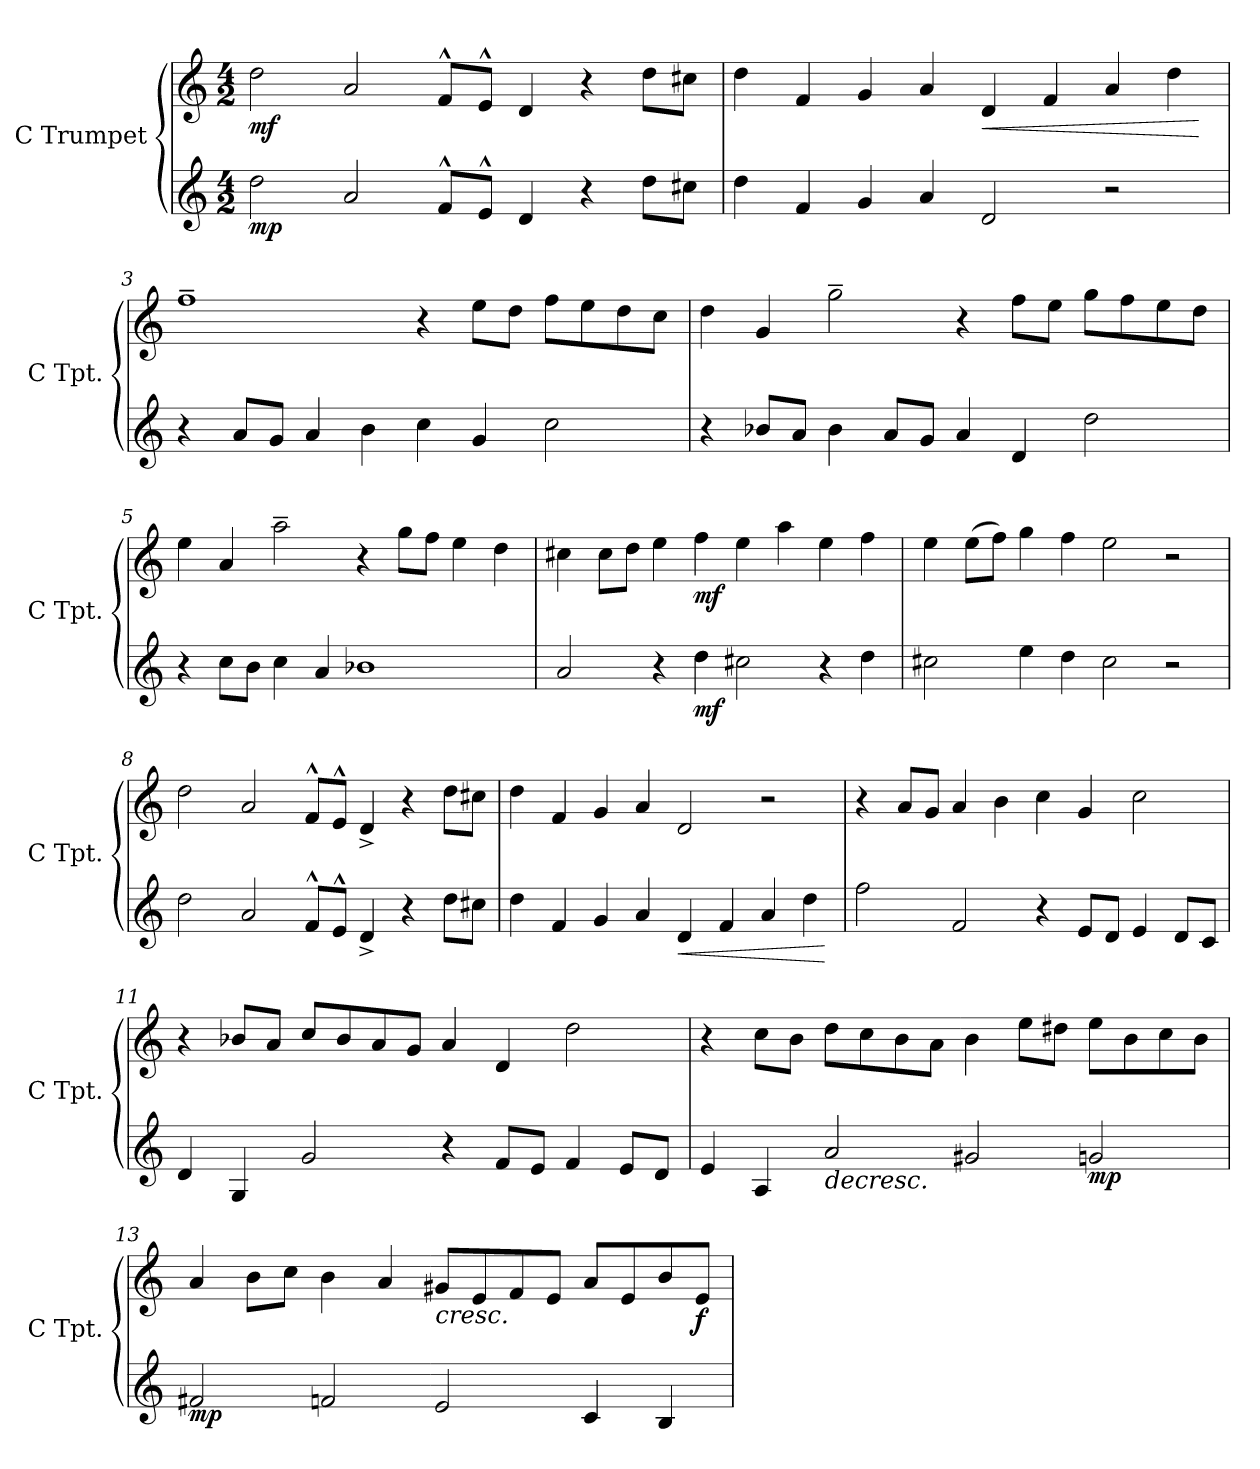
**kern	**dynam	**kern	**dynam
*part2	*part2	*part1	*part1
*staff2	*staff2	*staff1	*staff1
*I"C Trumpet	*	*I"C Trumpet	*
*I'C Tpt.	*	*I'C Tpt.	*
*clefG2	*	*clefG2	*
*k[]	*	*k[]	*
*M4/2	*	*M4/2	*
*MM192	*	*MM192	*
=1	=1	=1	=1
!	!LO:DY:b	!	!LO:DY:b
2dd\	mp	2dd\	mf
2a/	.	2a/	.
8f^^/L	.	8f^^/L	.
8e^^/J	.	8e^^/J	.
4d/	.	4d/	.
4r	.	4r	.
8dd\L	.	8dd\L	.
8cc#X\J	.	8cc#X\J	.
=2	=2	=2	=2
4dd\	.	4dd\	.
4f/	.	4f/	.
4g/	.	4g/	.
4a/	.	4a/	.
!	!	!	!LO:HP:b
2d/	.	4d/	<
.	.	4f/	.
2r	.	4a/	.
.	.	4dd\	.
.	.	.	[
=3	=3	=3	=3
4r	.	1ff~	.
8a/L	.	.	.
8g/J	.	.	.
4a/	.	.	.
4b\	.	.	.
4cc\	.	4r	.
4g/	.	8ee\L	.
.	.	8dd\J	.
2cc\	.	8ff\L	.
.	.	8ee\	.
.	.	8dd\	.
.	.	8cc\J	.
!!LO:LB:g=z
=4	=4	=4	=4
4r	.	4dd\	.
8b-X/L	.	4g/	.
8a/J	.	.	.
4b-\	.	2gg~\	.
8a/L	.	.	.
8g/J	.	.	.
4a/	.	4r	.
4d/	.	8ff\L	.
.	.	8ee\J	.
2dd\	.	8gg\L	.
.	.	8ff\	.
.	.	8ee\	.
.	.	8dd\J	.
=5	=5	=5	=5
4r	.	4ee\	.
8cc\L	.	4a/	.
8b\J	.	.	.
4cc\	.	2aa~\	.
4a/	.	.	.
1b-X	.	4r	.
.	.	8gg\L	.
.	.	8ff\J	.
.	.	4ee\	.
.	.	4dd\	.
=6	=6	=6	=6
2a/	.	4cc#X\	.
.	.	8cc#\L	.
.	.	8dd\J	.
4r	.	4ee\	.
!	!LO:DY:b	!	!LO:DY:b
4dd\	mf	4ff\	mf
2cc#X\	.	4ee\	.
.	.	4aa\	.
4r	.	4ee\	.
4dd\	.	4ff\	.
=7	=7	=7	=7
2cc#X\	.	4ee\	.
.	.	(8ee\L	.
.	.	8ff\J)	.
4ee\	.	4gg\	.
4dd\	.	4ff\	.
2cc#\	.	2ee\	.
2r	.	2r	.
!!LO:LB:g=z
=8	=8	=8	=8
2dd\	.	2dd\	.
2a/	.	2a/	.
8f^^/L	.	8f^^/L	.
8e^^/J	.	8e^^/J	.
4d^/	.	4d^/	.
4r	.	4r	.
8dd\L	.	8dd\L	.
8cc#X\J	.	8cc#X\J	.
=9	=9	=9	=9
4dd\	.	4dd\	.
4f/	.	4f/	.
4g/	.	4g/	.
4a/	.	4a/	.
!	!LO:HP:b	!	!
4d/	<	2d/	.
4f/	.	.	.
4a/	.	2r	.
4dd\	.	.	.
.	[	.	.
=10	=10	=10	=10
2ff\	.	4r	.
.	.	8a/L	.
.	.	8g/J	.
2f/	.	4a/	.
.	.	4b\	.
4r	.	4cc\	.
8e/L	.	4g/	.
8d/J	.	.	.
4e/	.	2cc\	.
8d/L	.	.	.
8c/J	.	.	.
=11	=11	=11	=11
4d/	.	4r	.
4G/	.	8b-X/L	.
.	.	8a/J	.
2g/	.	8cc/L	.
.	.	8b-/	.
.	.	8a/	.
.	.	8g/J	.
4r	.	4a/	.
8f/L	.	4d/	.
8e/J	.	.	.
4f/	.	2dd\	.
8e/L	.	.	.
8d/J	.	.	.
!!LO:LB:g=z
=12	=12	=12	=12
4e/	.	4r	.
4A/	.	8cc\L	.
.	.	8b\J	.
!	!LO:HP:b	!	!
2a/	>	8dd\L	.
.	.	8cc\	.
.	.	8b\	.
.	.	8a\J	.
2g#X/	.	4b\	.
.	.	8ee\L	.
.	.	8dd#X\J	.
!	!LO:DY:b	!	!
2gn/	mp	8ee\L	.
.	.	8b\	.
.	.	8cc\	.
.	.	8b\J	.
.	]	.	.
=13	=13	=13	=13
!	!LO:DY:b	!	!
2f#X/	mp	4a/	.
.	.	8b\L	.
.	.	8cc\J	.
2fn/	.	4b\	.
.	.	4a/	.
!	!	!	!LO:HP:b
2e/	.	8g#X/L	<
.	.	8e/	.
.	.	8f/	.
.	.	8e/J	.
4c/	.	8a/L	.
.	.	8e/	.
4B/	.	8b/	.
!	!	!	!LO:DY:b
.	.	8e/J	f
.	.	.	[
=	=	=	=
*-	*-	*-	*-
